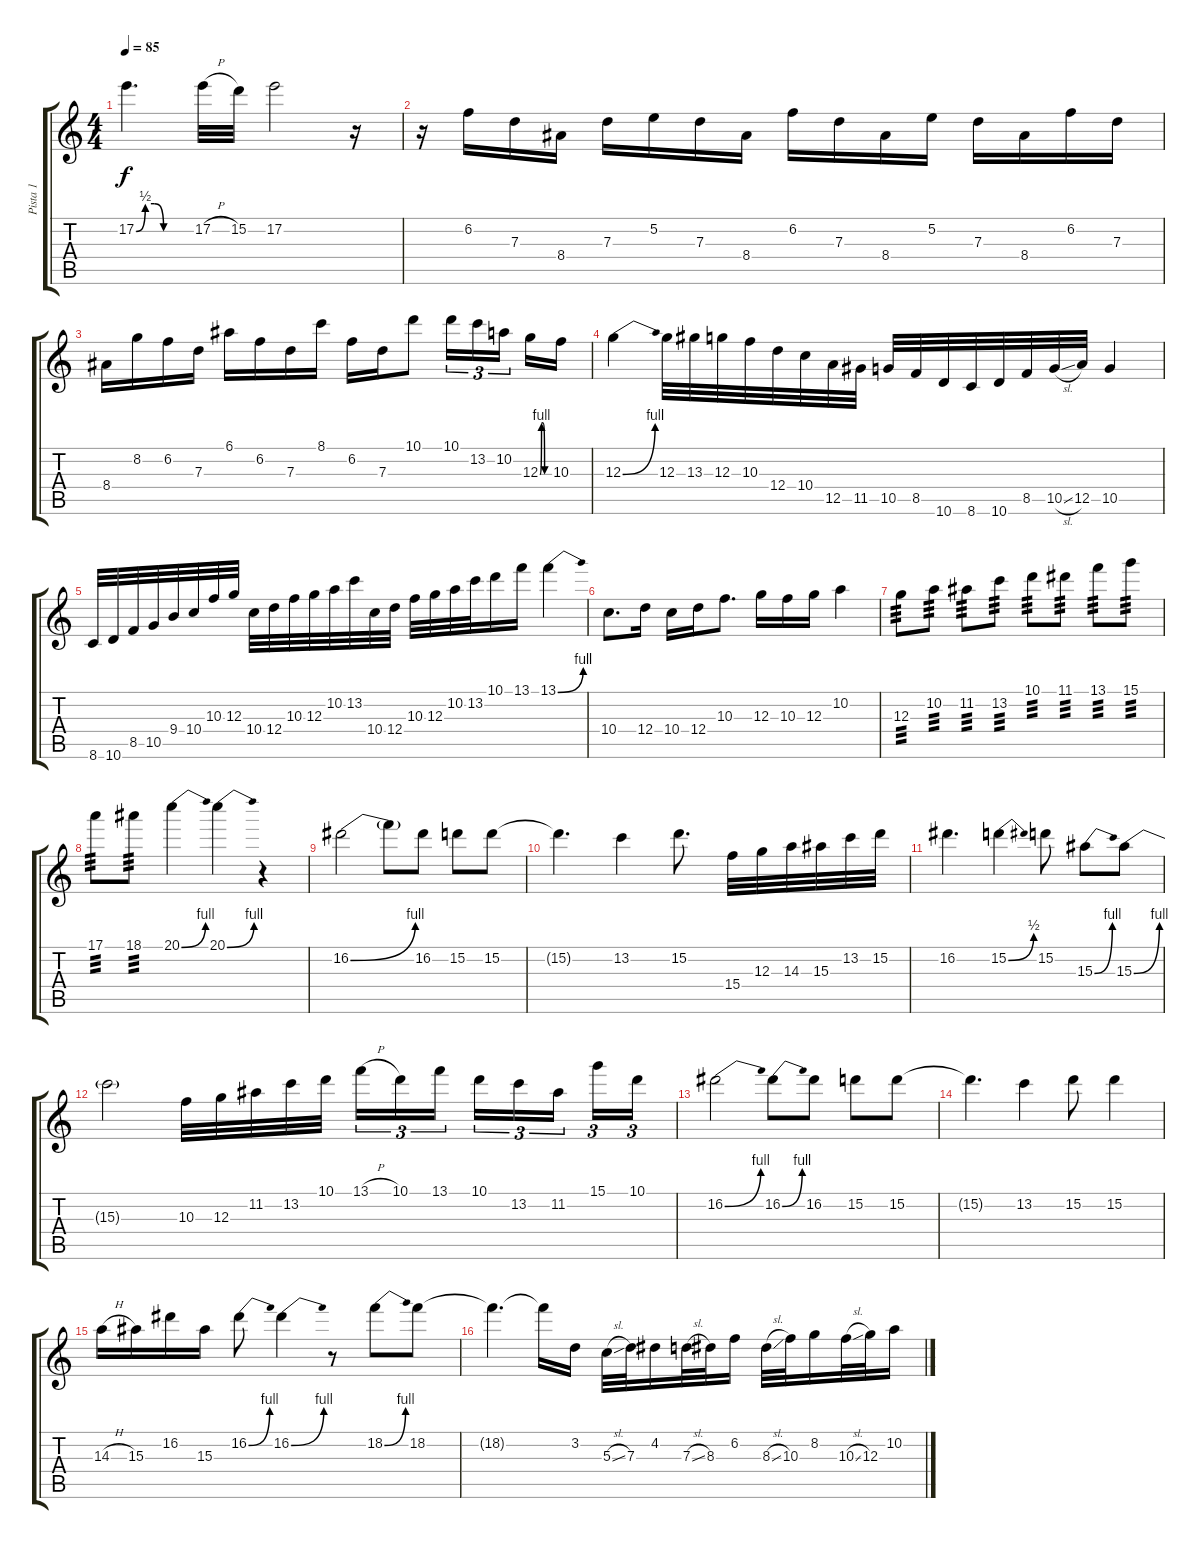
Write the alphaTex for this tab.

\track ("Pista 1" "Pista 1") {instrument overdrivenguitar}
\staff {score tabs}
\tuning (E4 B3 G3 D3 A2 E2) {hide}
\ts (4 4)
\tempo 85
\clef g2
\ks c
17.2{be (custom 0 0 10 2 20 2 30 0 60 0)}.4{d dy f} 17.2{h}.32 15.2.32 17.2.2 r.16 |
r.16 6.2.16 7.3.16 8.4.16 7.3.16 5.2.16 7.3.16 8.4.16 6.2.16 7.3.16 8.4.16 5.2.16 7.3.16 8.4.16 6.2.16 7.3.16 |
8.4.16 8.2.16 6.2.16 7.3.16 6.1.16 6.2.16 7.3.16 8.1.16 6.2.16 7.3.16 10.1.8 10.1.16{tu (3 2)} 13.2.16{tu (3 2)} 10.2.16{tu (3 2) beam splitsecondary} 12.3{be (custom 0 0 10 4 20 4 30 0 60 0)}.16 10.3.16 |
12.3{be (bend 0 0 60 4)}.4 12.3.32 13.3.32 12.3.32 10.3.32 12.4.32 10.4.32 12.5.32 11.5.32 10.5.32 8.5.32 10.6.32 8.6.32 10.6.32 8.5.32 10.5{sl}.32 12.5.32 10.5.4 |
8.6.32 10.6.32 8.5.32 10.5.32 9.4.32 10.4.32 10.3.32 12.3.32 10.4.32 12.4.32 10.3.32 12.3.32 10.2.32 13.2.32 10.4.32 12.4.32 10.3.32 12.3.32 10.2.32 13.2.32 10.1.16 13.1.16 13.1{be (bend 0 0 60 4)}.4 |
10.4.8{d} 12.4.16 10.4.16 12.4.16 10.3.8{d} 12.3.16 10.3.16 12.3.16 10.2.4 |
12.3.8{tp 3} 10.2.8{tp 3} 11.2.8{tp 3} 13.2.8{tp 3} 10.1.8{tp 3} 11.1.8{tp 3} 13.1.8{tp 3} 15.1.8{tp 3} |
17.1.8{tp 3} 18.1.8{tp 3} 20.1{be (bend 0 0 60 4)}.4 20.1{be (bend 0 0 60 4)}.4 r.4 |
16.2{be (bend 0 0 60 4)}.2 16.2{t}.8 16.2.8 15.2.8 15.2.8 |
15.2{t}.4{d} 13.2.4 15.2.8{d} 15.4.32 12.3.32 14.3.32 15.3.32 13.2.32 15.2.32 |
16.2.4{d} 15.2{be (bend 0 0 60 2)}.4 15.2.8 15.3{be (bend 0 0 60 4)}.8 15.3{be (bend 0 0 60 4)}.8 |
15.3{t}.2 10.3.32 12.3.32 11.2.32 13.2.32 10.1.32{beam splitsecondary} 13.1{h}.16{tu (3 2)} 10.1.16{tu (3 2)} 13.1.16{tu (3 2)} 10.1.16{tu (3 2)} 13.2.16{tu (3 2)} 11.2.16{tu (3 2) beam splitsecondary} 15.1.16{tu (3 2)} 10.1.16{tu (3 2)} |
16.2{be (bend 0 0 60 4)}.2 16.2{be (bend 0 0 60 4)}.8 16.2.8 15.2.8 15.2.8 |
15.2{t}.4{d} 13.2.4 15.2.8 15.2.4 |
14.3{h}.16 15.3.16 16.2.16 15.3.16 16.2{be (bend 0 0 60 4)}.8 16.2{be (bend 0 0 60 4)}.4 r.8 18.2{be (bend 0 0 60 4)}.8 18.2.8 |
18.2{t}.4{d} 18.2{t}.16 3.2.16 5.3{sl}.32 7.3.32 4.2.16 7.3{sl}.32 8.3.32 6.2.16 8.3{sl}.32 10.3.32 8.2.16 10.3{sl}.32 12.3.32 10.2.16
